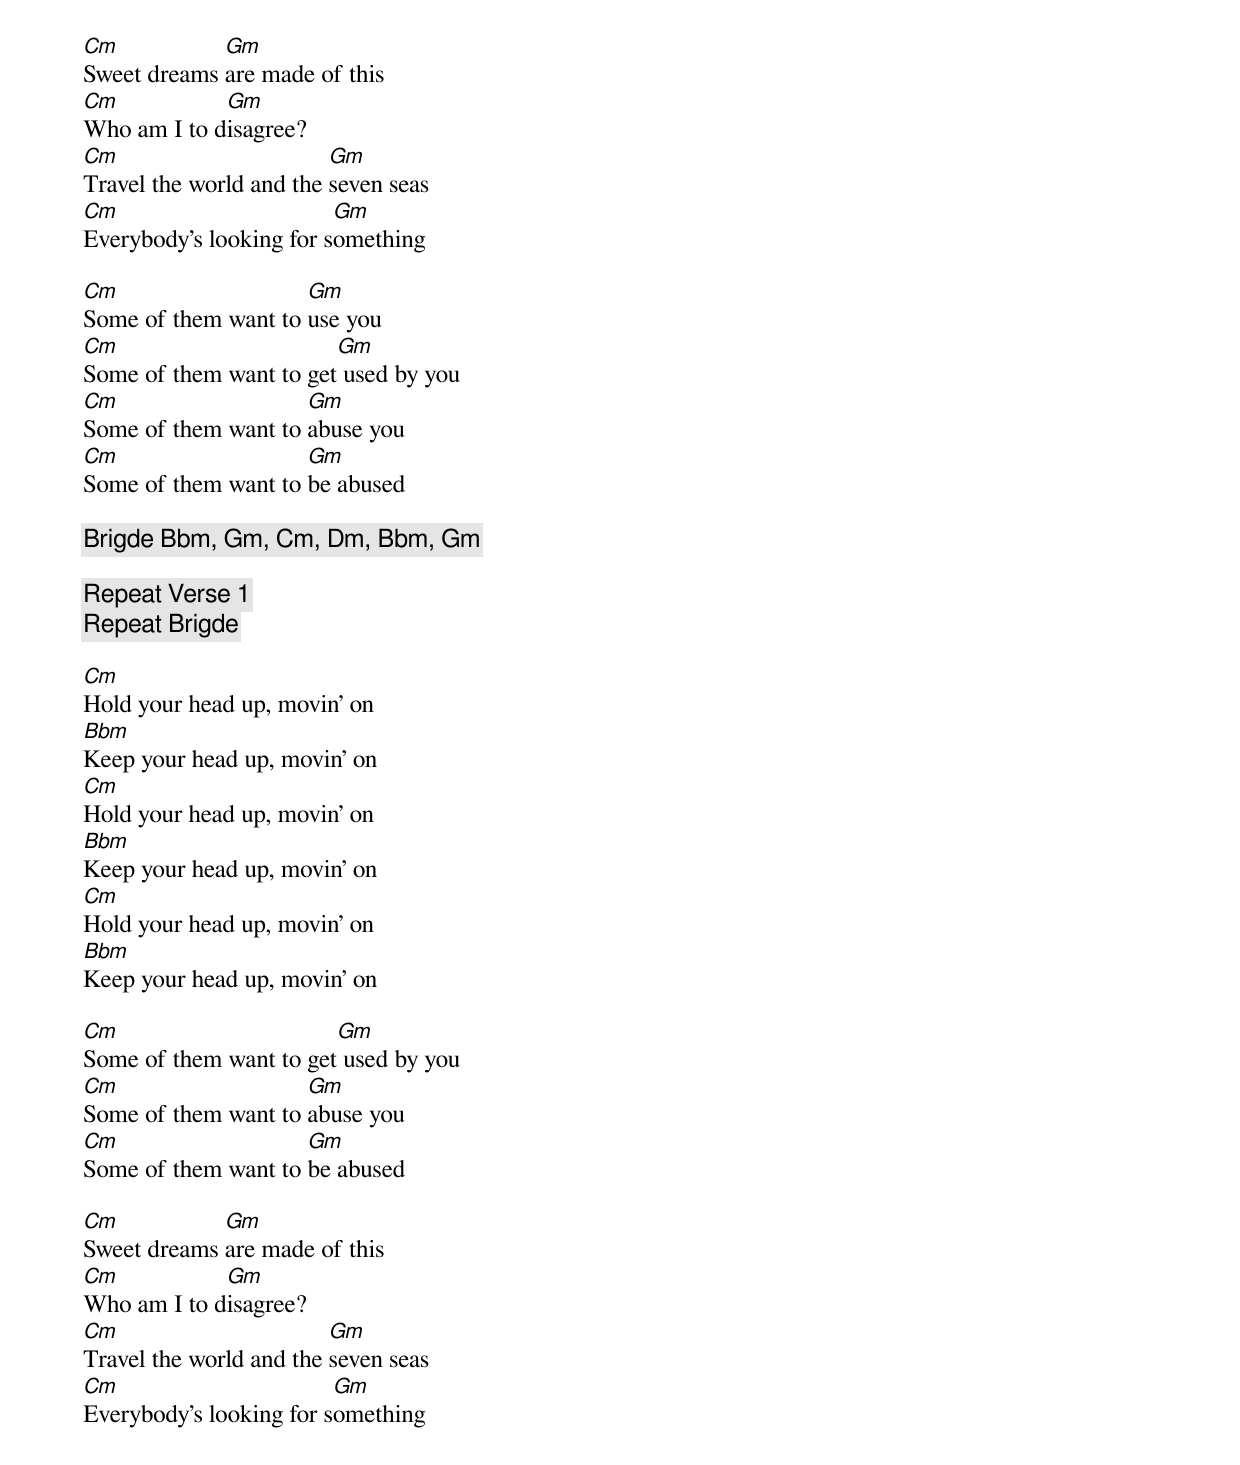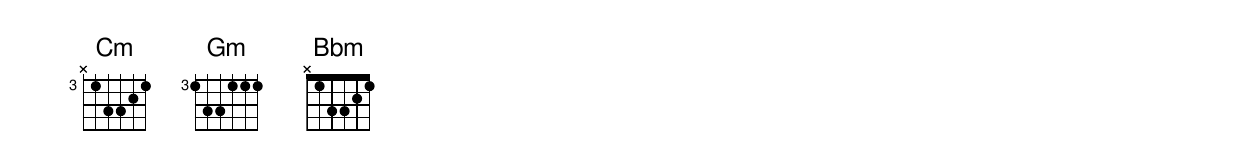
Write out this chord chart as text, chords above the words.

Cm           Gm
Sweet dreams are made of this
Cm           Gm
Who am I to disagree?
Cm                       Gm
Travel the world and the seven seas
Cm                       Gm
Everybody's looking for something

Cm                   Gm
Some of them want to use you
Cm                      Gm
Some of them want to get used by you
Cm                   Gm
Some of them want to abuse you
Cm                   Gm
Some of them want to be abused

[Brigde Bbm, Gm, Cm, Dm, Bbm, Gm]

[Repeat Verse 1]
[Repeat Brigde]

Cm
Hold your head up, movin' on
Bbm
Keep your head up, movin' on
Cm
Hold your head up, movin' on
Bbm
Keep your head up, movin' on
Cm
Hold your head up, movin' on
Bbm
Keep your head up, movin' on

Cm                      Gm
Some of them want to get used by you
Cm                   Gm
Some of them want to abuse you
Cm                   Gm
Some of them want to be abused

Cm           Gm
Sweet dreams are made of this
Cm           Gm
Who am I to disagree?
Cm                       Gm
Travel the world and the seven seas
Cm                       Gm
Everybody's looking for something
